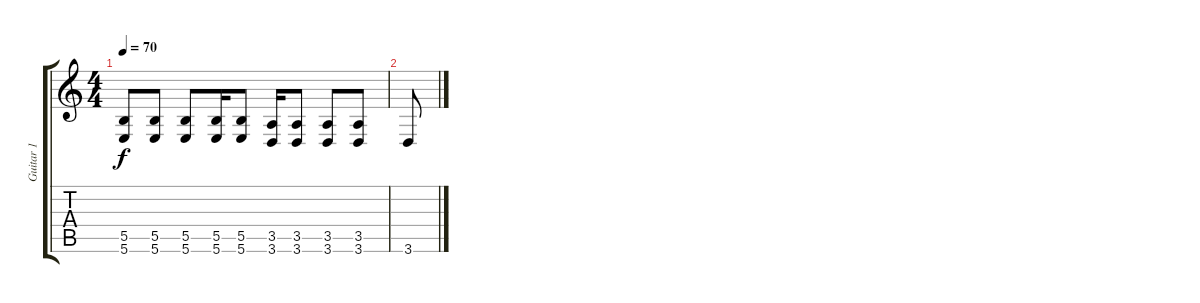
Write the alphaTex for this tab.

\track ("Guitar 1" "Guitar 1") {instrument distortionguitar}
\staff {score tabs}
\tuning (Eb4 B3 Gb3 B2 Gb2 B1) {hide}
\ts (4 4)
\tempo 70
\clef g2
\ks c
(5.5 5.6).8{dy f} (5.5 5.6).8 (5.5 5.6).8 (5.5 5.6).16 (5.5 5.6).8 (3.5 3.6).16 (3.5 3.6).8 (3.5 3.6).8 (3.5 3.6).8 |
3.6.8
